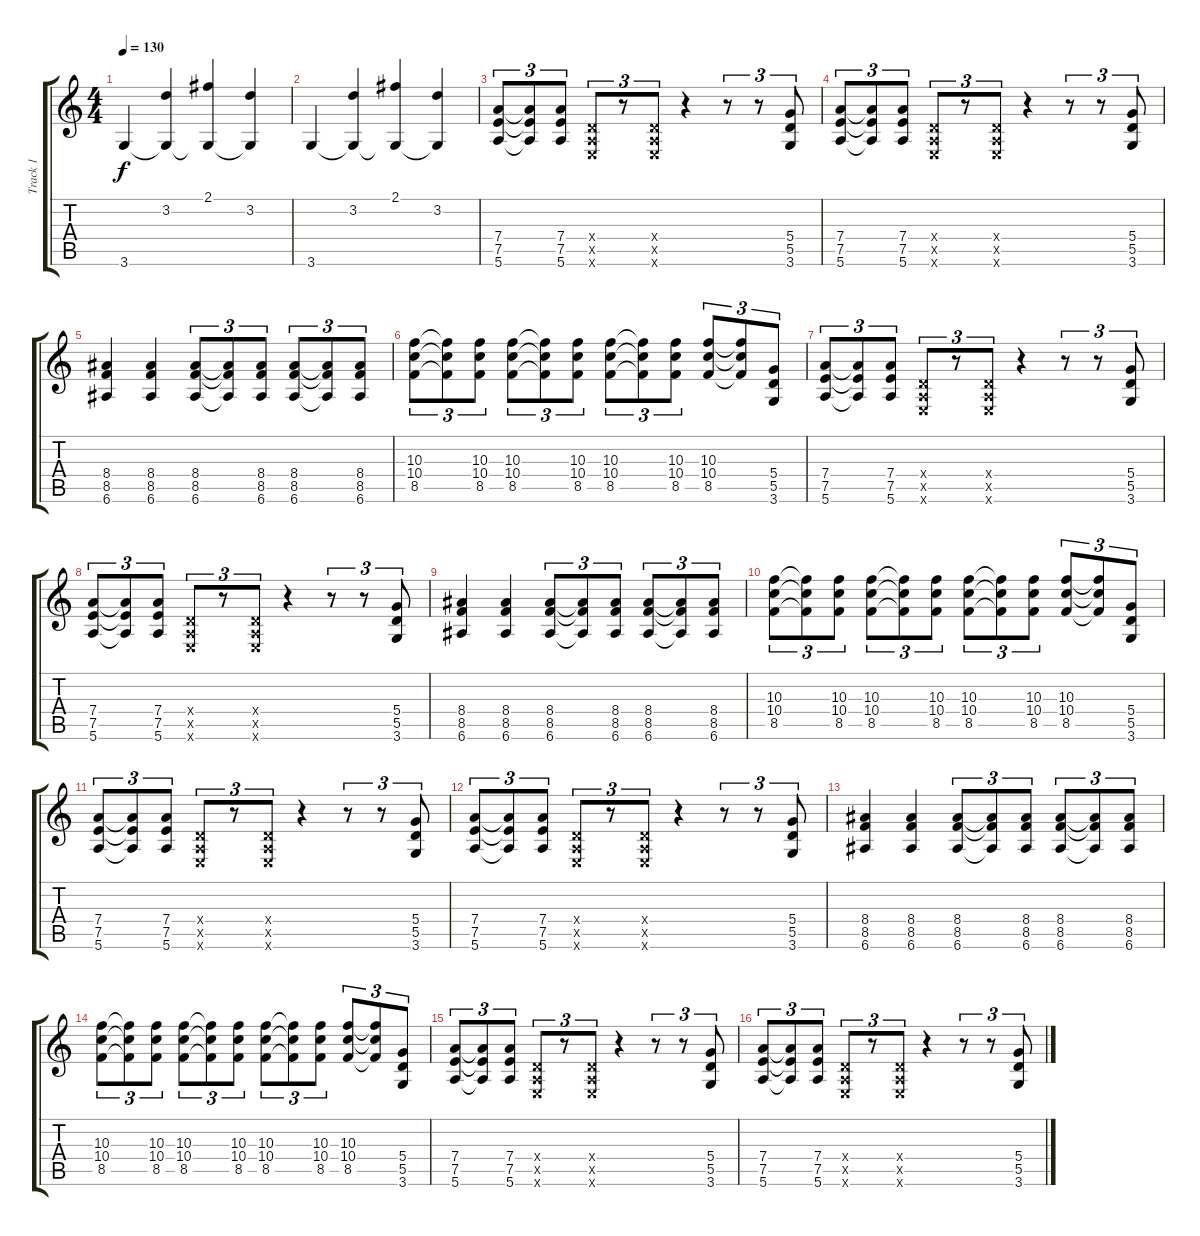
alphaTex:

\track ("Track 1" "Track 1") {instrument overdrivenguitar}
\staff {score tabs}
\tuning (E4 B3 G3 D3 A2 E2) {hide}
\ts (4 4)
\tempo 130
\clef g2
\ks c
3.6.4{dy f} (3.2 3.6{t}).4 (2.1 3.6{t}).4 (3.2 3.6{t}).4 |
3.6.4 (3.2 3.6{t}).4 (2.1 3.6{t}).4 (3.2 3.6{t}).4 |
(7.4 7.5 5.6).8{tu (3 2)} (7.4{t} 7.5{t} 5.6{t}).8{tu (3 2)} (7.4 7.5 5.6).8{tu (3 2)} (0.4{x} 0.5{x} 0.6{x}).8{tu (3 2)} r.8{tu (3 2)} (0.4{x} 0.5{x} 0.6{x}).8{tu (3 2)} r.4 r.8{tu (3 2)} r.8{tu (3 2)} (5.4 5.5 3.6).8{tu (3 2)} |
(7.4 7.5 5.6).8{tu (3 2)} (7.4{t} 7.5{t} 5.6{t}).8{tu (3 2)} (7.4 7.5 5.6).8{tu (3 2)} (0.4{x} 0.5{x} 0.6{x}).8{tu (3 2)} r.8{tu (3 2)} (0.4{x} 0.5{x} 0.6{x}).8{tu (3 2)} r.4 r.8{tu (3 2)} r.8{tu (3 2)} (5.4 5.5 3.6).8{tu (3 2)} |
(8.4 8.5 6.6).4 (8.4 8.5 6.6).4 (8.4 8.5 6.6).8{tu (3 2)} (8.4{t} 8.5{t} 6.6{t}).8{tu (3 2)} (8.4 8.5 6.6).8{tu (3 2)} (8.4 8.5 6.6).8{tu (3 2)} (8.4{t} 8.5{t} 6.6{t}).8{tu (3 2)} (8.4 8.5 6.6).8{tu (3 2)} |
(10.3 10.4 8.5).8{tu (3 2)} (10.3{t} 10.4{t} 8.5{t}).8{tu (3 2)} (10.3 10.4 8.5).8{tu (3 2)} (10.3 10.4 8.5).8{tu (3 2)} (10.3{t} 10.4{t} 8.5{t}).8{tu (3 2)} (10.3 10.4 8.5).8{tu (3 2)} (10.3 10.4 8.5).8{tu (3 2)} (10.3{t} 10.4{t} 8.5{t}).8{tu (3 2)} (10.3 10.4 8.5).8{tu (3 2)} (10.3 10.4 8.5).8{tu (3 2)} (10.3{t} 10.4{t} 8.5{t}).8{tu (3 2)} (5.4 5.5 3.6).8{tu (3 2)} |
(7.4 7.5 5.6).8{tu (3 2)} (7.4{t} 7.5{t} 5.6{t}).8{tu (3 2)} (7.4 7.5 5.6).8{tu (3 2)} (0.4{x} 0.5{x} 0.6{x}).8{tu (3 2)} r.8{tu (3 2)} (0.4{x} 0.5{x} 0.6{x}).8{tu (3 2)} r.4 r.8{tu (3 2)} r.8{tu (3 2)} (5.4 5.5 3.6).8{tu (3 2)} |
(7.4 7.5 5.6).8{tu (3 2)} (7.4{t} 7.5{t} 5.6{t}).8{tu (3 2)} (7.4 7.5 5.6).8{tu (3 2)} (0.4{x} 0.5{x} 0.6{x}).8{tu (3 2)} r.8{tu (3 2)} (0.4{x} 0.5{x} 0.6{x}).8{tu (3 2)} r.4 r.8{tu (3 2)} r.8{tu (3 2)} (5.4 5.5 3.6).8{tu (3 2)} |
(8.4 8.5 6.6).4 (8.4 8.5 6.6).4 (8.4 8.5 6.6).8{tu (3 2)} (8.4{t} 8.5{t} 6.6{t}).8{tu (3 2)} (8.4 8.5 6.6).8{tu (3 2)} (8.4 8.5 6.6).8{tu (3 2)} (8.4{t} 8.5{t} 6.6{t}).8{tu (3 2)} (8.4 8.5 6.6).8{tu (3 2)} |
(10.3 10.4 8.5).8{tu (3 2)} (10.3{t} 10.4{t} 8.5{t}).8{tu (3 2)} (10.3 10.4 8.5).8{tu (3 2)} (10.3 10.4 8.5).8{tu (3 2)} (10.3{t} 10.4{t} 8.5{t}).8{tu (3 2)} (10.3 10.4 8.5).8{tu (3 2)} (10.3 10.4 8.5).8{tu (3 2)} (10.3{t} 10.4{t} 8.5{t}).8{tu (3 2)} (10.3 10.4 8.5).8{tu (3 2)} (10.3 10.4 8.5).8{tu (3 2)} (10.3{t} 10.4{t} 8.5{t}).8{tu (3 2)} (5.4 5.5 3.6).8{tu (3 2)} |
(7.4 7.5 5.6).8{tu (3 2)} (7.4{t} 7.5{t} 5.6{t}).8{tu (3 2)} (7.4 7.5 5.6).8{tu (3 2)} (0.4{x} 0.5{x} 0.6{x}).8{tu (3 2)} r.8{tu (3 2)} (0.4{x} 0.5{x} 0.6{x}).8{tu (3 2)} r.4 r.8{tu (3 2)} r.8{tu (3 2)} (5.4 5.5 3.6).8{tu (3 2)} |
(7.4 7.5 5.6).8{tu (3 2)} (7.4{t} 7.5{t} 5.6{t}).8{tu (3 2)} (7.4 7.5 5.6).8{tu (3 2)} (0.4{x} 0.5{x} 0.6{x}).8{tu (3 2)} r.8{tu (3 2)} (0.4{x} 0.5{x} 0.6{x}).8{tu (3 2)} r.4 r.8{tu (3 2)} r.8{tu (3 2)} (5.4 5.5 3.6).8{tu (3 2)} |
(8.4 8.5 6.6).4 (8.4 8.5 6.6).4 (8.4 8.5 6.6).8{tu (3 2)} (8.4{t} 8.5{t} 6.6{t}).8{tu (3 2)} (8.4 8.5 6.6).8{tu (3 2)} (8.4 8.5 6.6).8{tu (3 2)} (8.4{t} 8.5{t} 6.6{t}).8{tu (3 2)} (8.4 8.5 6.6).8{tu (3 2)} |
(10.3 10.4 8.5).8{tu (3 2)} (10.3{t} 10.4{t} 8.5{t}).8{tu (3 2)} (10.3 10.4 8.5).8{tu (3 2)} (10.3 10.4 8.5).8{tu (3 2)} (10.3{t} 10.4{t} 8.5{t}).8{tu (3 2)} (10.3 10.4 8.5).8{tu (3 2)} (10.3 10.4 8.5).8{tu (3 2)} (10.3{t} 10.4{t} 8.5{t}).8{tu (3 2)} (10.3 10.4 8.5).8{tu (3 2)} (10.3 10.4 8.5).8{tu (3 2)} (10.3{t} 10.4{t} 8.5{t}).8{tu (3 2)} (5.4 5.5 3.6).8{tu (3 2)} |
(7.4 7.5 5.6).8{tu (3 2)} (7.4{t} 7.5{t} 5.6{t}).8{tu (3 2)} (7.4 7.5 5.6).8{tu (3 2)} (0.4{x} 0.5{x} 0.6{x}).8{tu (3 2)} r.8{tu (3 2)} (0.4{x} 0.5{x} 0.6{x}).8{tu (3 2)} r.4 r.8{tu (3 2)} r.8{tu (3 2)} (5.4 5.5 3.6).8{tu (3 2)} |
(7.4 7.5 5.6).8{tu (3 2)} (7.4{t} 7.5{t} 5.6{t}).8{tu (3 2)} (7.4 7.5 5.6).8{tu (3 2)} (0.4{x} 0.5{x} 0.6{x}).8{tu (3 2)} r.8{tu (3 2)} (0.4{x} 0.5{x} 0.6{x}).8{tu (3 2)} r.4 r.8{tu (3 2)} r.8{tu (3 2)} (5.4 5.5 3.6).8{tu (3 2)}
